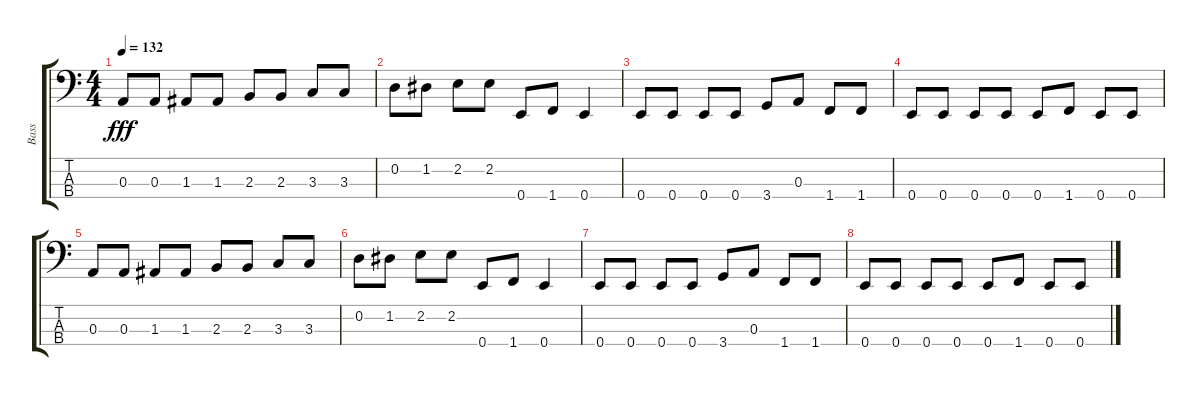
\track ("Bass" "Bass") {instrument electricbassfinger}
\staff {score tabs}
\tuning (G2 D2 A1 E1) {hide}
\ts (4 4)
\tempo 132
\clef f4
\ks c
0.3.8{dy fff} 0.3.8 1.3.8 1.3.8 2.3.8 2.3.8 3.3.8 3.3.8 |
0.2.8 1.2.8 2.2.8 2.2.8 0.4.8 1.4.8 0.4.4 |
0.4.8 0.4.8 0.4.8 0.4.8 3.4.8 0.3.8 1.4.8 1.4.8 |
0.4.8 0.4.8 0.4.8 0.4.8 0.4.8 1.4.8 0.4.8 0.4.8 |
0.3.8 0.3.8 1.3.8 1.3.8 2.3.8 2.3.8 3.3.8 3.3.8 |
0.2.8 1.2.8 2.2.8 2.2.8 0.4.8 1.4.8 0.4.4 |
0.4.8 0.4.8 0.4.8 0.4.8 3.4.8 0.3.8 1.4.8 1.4.8 |
0.4.8 0.4.8 0.4.8 0.4.8 0.4.8 1.4.8 0.4.8 0.4.8
